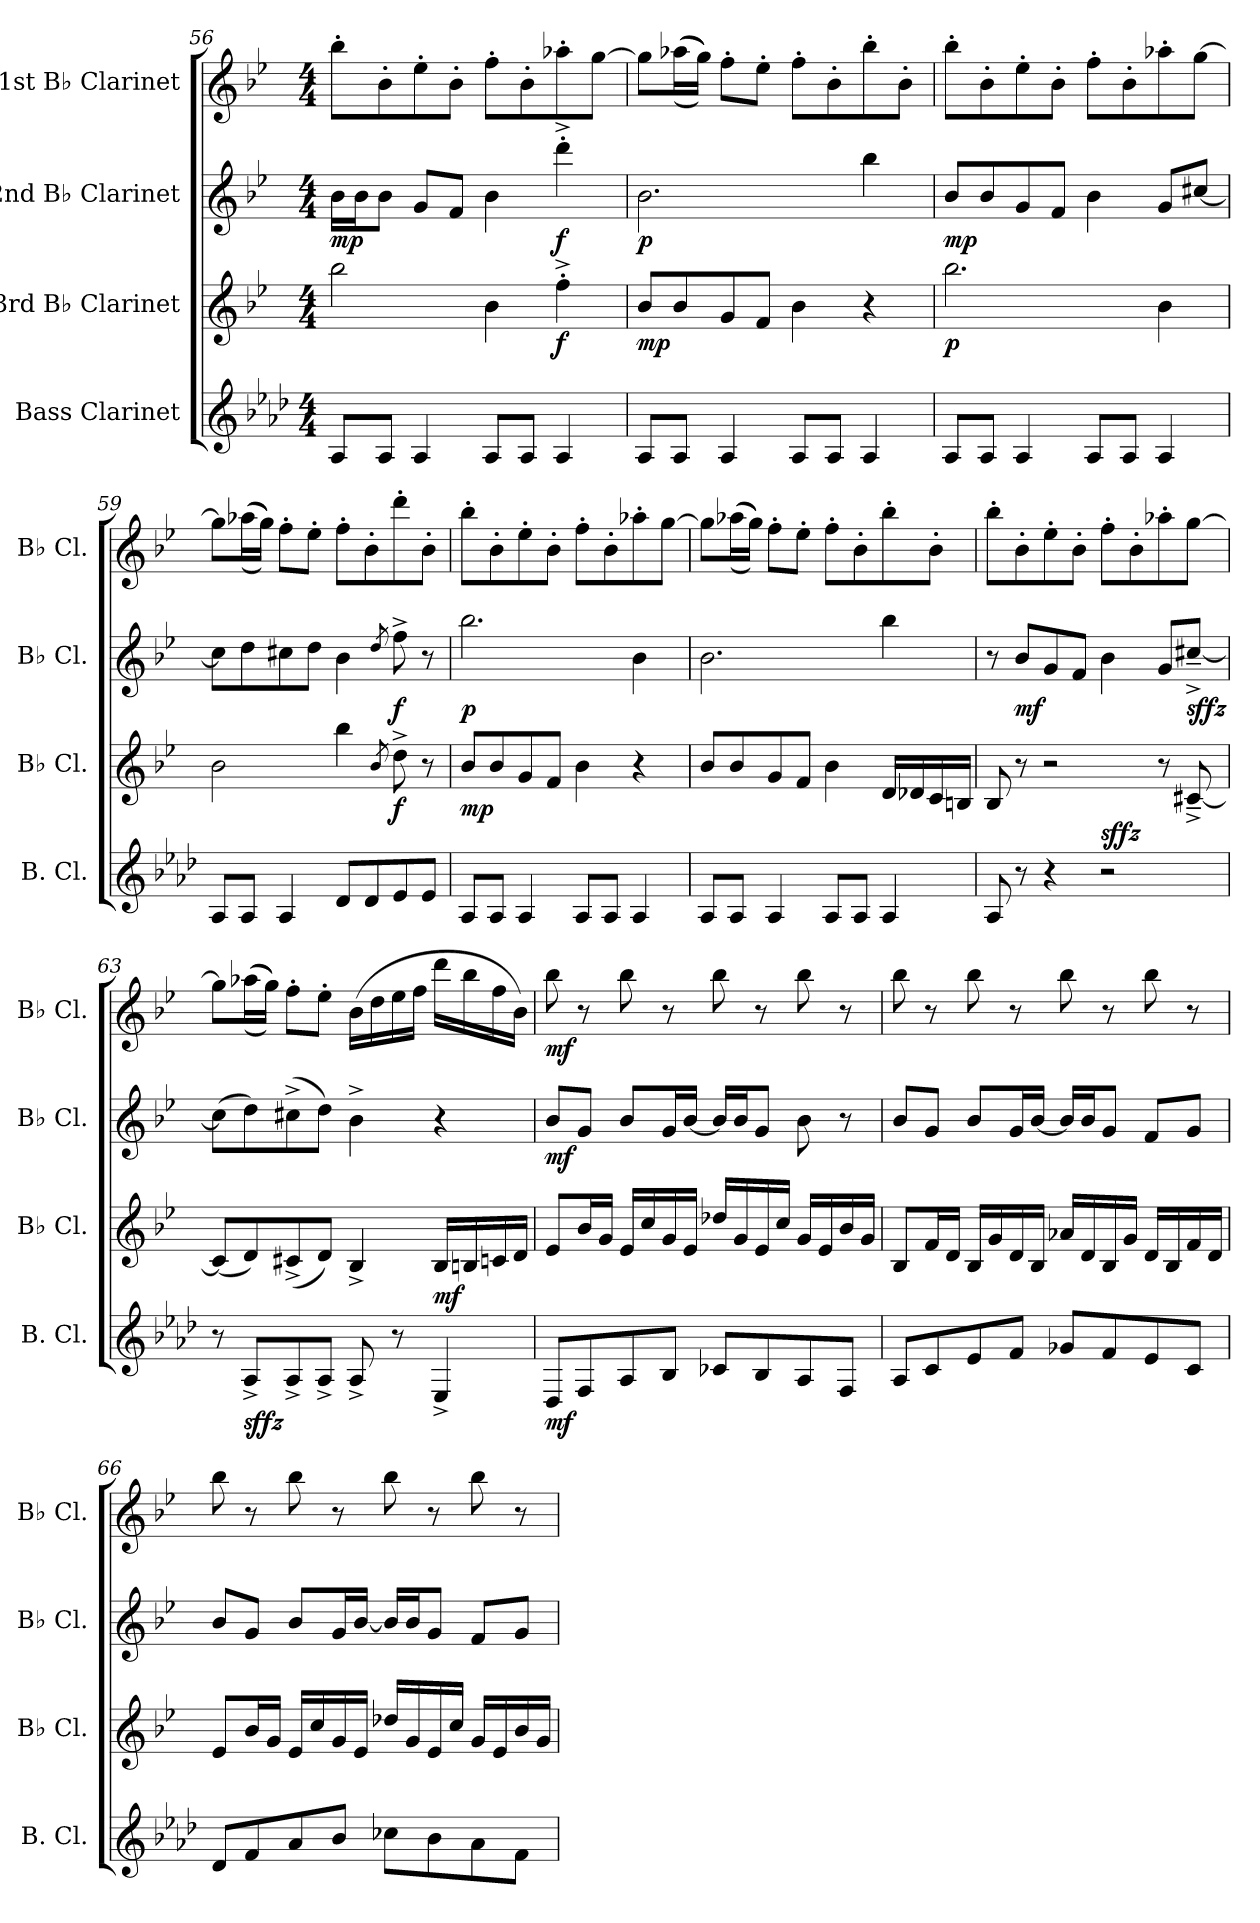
**kern	**dynam	**kern	**dynam	**kern	**dynam	**kern	**dynam
*part4	*part4	*part3	*part3	*part2	*part2	*part1	*part1
*staff4	*staff4	*staff3	*staff3	*staff2	*staff2	*staff1	*staff1
*I"Bass Clarinet	*	*I"3rd B♭ Clarinet	*	*I"2nd B♭ Clarinet	*	*I"1st B♭ Clarinet	*
*I'B. Cl.	*	*I'B♭ Cl.	*	*I'B♭ Cl.	*	*I'B♭ Cl.	*
!!LO:LB:g=z
*clefG2	*	*clefG2	*	*clefG2	*	*clefG2	*
*ITrd8c14	*	*ITrd1c2	*	*ITrd1c2	*	*ITrd1c2	*
*k[b-e-a-d-]	*	*k[b-e-a-d-]	*	*k[b-e-a-d-]	*	*k[b-e-a-d-]	*
*M4/4	*	*M4/4	*	*M4/4	*	*M4/4	*
=56	=56	=56	=56	=56	=56	=56	=56
!	!	!	!	!	!LO:DY:b	!	!
8AA-/L	.	2aa-\	.	16a-\LL	mp	8aa-'\L	.
.	.	.	.	16a-\J	.	.	.
8AA-/J	.	.	.	8a-\J	.	8a-'\	.
4AA-/	.	.	.	8f/L	.	8dd-'\	.
.	.	.	.	8e-/J	.	8a-'\J	.
8AA-/L	.	4a-\	.	4a-\	.	8ee-'\L	.
8AA-/J	.	.	.	.	.	8a-'\	.
!	!	!	!LO:DY:b	!	!LO:DY:b	!	!
4AA-/	.	4ee-^'\	f	4ccc^'\	f	8gg-X'\	.
.	.	.	.	.	.	[8ff\J	.
=57	=57	=57	=57	=57	=57	=57	=57
!	!	!	!LO:DY:b	!	!LO:DY:b	!	!
8AA-/L	.	8a-/L	mp	2.a-\	p	8ff\L]	.
8AA-/J	.	8a-/	.	.	.	(((16gg-X\L	.
.	.	.	.	.	.	16ff\JJ)))	.
4AA-/	.	8f/	.	.	.	8ee-'\L	.
.	.	8e-/J	.	.	.	8dd-'\J	.
8AA-/L	.	4a-\	.	.	.	8ee-'\L	.
8AA-/J	.	.	.	.	.	8a-'\	.
4AA-/	.	4r	.	4aa-\	.	8aa-'\	.
.	.	.	.	.	.	8a-'\J	.
=58	=58	=58	=58	=58	=58	=58	=58
!	!	!	!LO:DY:b	!	!LO:DY:b	!	!
8AA-/L	.	2.aa-\	p	8a-/L	mp	8aa-'\L	.
8AA-/J	.	.	.	8a-/	.	8a-'\	.
4AA-/	.	.	.	8f/	.	8dd-'\	.
.	.	.	.	8e-/J	.	8a-'\J	.
8AA-/L	.	.	.	4a-\	.	8ee-'\L	.
8AA-/J	.	.	.	.	.	8a-'\	.
4AA-/	.	4a-\	.	8f/L	.	8gg-X'\	.
.	.	.	.	[8bn/J	.	[8ff\J	.
!!LO:PB:g=z
=59	=59	=59	=59	=59	=59	=59	=59
8AA-/L	.	2a-\	.	8bn\L]	.	8ff\L]	.
8AA-/J	.	.	.	8cc\	.	(((16gg-X\L	.
.	.	.	.	.	.	16ff\JJ)))	.
4AA-/	.	.	.	8bn\	.	8ee-'\L	.
.	.	.	.	8cc\J	.	8dd-'\J	.
8D-/L	.	4aa-\	.	4a-\	.	8ee-'\L	.
8D-/	.	.	.	.	.	8a-'\	.
.	.	8qa-/	.	8qcc/	.	.	.
!	!	!	!LO:DY:b	!	!LO:DY:b	!	!
8E-/	.	8cc^\	f	8ee-^\	f	8ccc'\	.
8E-/J	.	8r	.	8r	.	8a-'\J	.
=60	=60	=60	=60	=60	=60	=60	=60
!	!	!	!LO:DY:b	!	!LO:DY:b	!	!
8AA-/L	.	8a-/L	mp	2.aa-\	p	8aa-'\L	.
8AA-/J	.	8a-/	.	.	.	8a-'\	.
4AA-/	.	8f/	.	.	.	8dd-'\	.
.	.	8e-/J	.	.	.	8a-'\J	.
8AA-/L	.	4a-\	.	.	.	8ee-'\L	.
8AA-/J	.	.	.	.	.	8a-'\	.
4AA-/	.	4r	.	4a-\	.	8gg-X'\	.
.	.	.	.	.	.	[8ff\J	.
=61	=61	=61	=61	=61	=61	=61	=61
8AA-/L	.	8a-/L	.	2.a-\	.	8ff\L]	.
8AA-/J	.	8a-/	.	.	.	(((16gg-X\L	.
.	.	.	.	.	.	16ff\JJ)))	.
4AA-/	.	8f/	.	.	.	8ee-'\L	.
.	.	8e-/J	.	.	.	8dd-'\J	.
8AA-/L	.	4a-\	.	.	.	8ee-'\L	.
8AA-/J	.	.	.	.	.	8a-'\	.
4AA-/	.	16c/LL	.	4aa-\	.	8aa-'\	.
.	.	16c-X/	.	.	.	.	.
.	.	16B-/	.	.	.	8a-'\J	.
.	.	16An/JJ	.	.	.	.	.
!!LO:LB:g=z
=62	=62	=62	=62	=62	=62	=62	=62
8AA-/	.	8A-/	.	8r	.	8aa-'\L	.
!	!	!	!	!	!LO:DY:b	!	!
8r	.	8r	.	8a-/L	mf	8a-'\	.
4r	.	2r	.	8f/	.	8dd-'\	.
.	.	.	.	8e-/J	.	8a-'\J	.
!	!LO:DY:a	!	!	!	!	!	!
2r	sffz	.	.	4a-\	.	8ee-'\L	.
.	.	.	.	.	.	8a-'\	.
.	.	8r	.	8f/L	.	8gg-X'\	.
!	!	!	!	!	!LO:DY:b	!	!
.	.	[8Bn^~/	.	[8bn^~/J	sffz	[8ff\J	.
=63	=63	=63	=63	=63	=63	=63	=63
8r	.	(8B/L]	.	(8bn\L]	.	8ff\L]	.
!	!LO:DY:b	!	!	!	!	!	!
8AA-^/L	sffz	8c/)	.	8cc\)	.	(((16gg-X\L	.
.	.	.	.	.	.	16ff\JJ)))	.
8AA-^/	.	(8Bn^/	.	(8bn^\	.	8ee-'\L	.
8AA-^/J	.	8c/J)	.	8cc\J)	.	8dd-'\J	.
8AA-^/	.	4A-^/	.	4a-^\	.	(16a-\LL	.
.	.	.	.	.	.	16cc\	.
8r	.	.	.	.	.	16dd-\	.
.	.	.	.	.	.	16ee-\JJ	.
!	!LO:DY:a	!	!	!	!	!	!
4EE-^/	mf	16A-/LL	.	4r	.	16ccc\LL	.
.	.	16An/	.	.	.	16aa-\	.
.	.	16B-X/	.	.	.	16ee-\	.
.	.	16c/JJ	.	.	.	16a-\JJ)	.
=64	=64	=64	=64	=64	=64	=64	=64
!	!LO:DY:b	!	!	!	!LO:DY:b	!	!LO:DY:b
8DD-/L	mf	8d-/L	.	8a-/L	mf	8aa-\	mf
8FF/	.	16a-/L	.	8f/J	.	8r	.
.	.	16f/JJ	.	.	.	.	.
8AA-/	.	16d-/LL	.	8a-/L	.	8aa-\	.
.	.	16b-/	.	.	.	.	.
8BB-/J	.	16f/	.	16f/L	.	8r	.
.	.	16d-/JJ	.	[16a-/JJ	.	.	.
8C-X/L	.	16cc-X/LL	.	16a-/LL]	.	8aa-\	.
.	.	16f/	.	16a-/J	.	.	.
8BB-/	.	16d-/	.	8f/J	.	8r	.
.	.	16b-/JJ	.	.	.	.	.
8AA-/	.	16f/LL	.	8a-\	.	8aa-\	.
.	.	16d-/	.	.	.	.	.
8FF/J	.	16a-/	.	8r	.	8r	.
.	.	16f/JJ	.	.	.	.	.
!!LO:LB:g=z
=65	=65	=65	=65	=65	=65	=65	=65
8AA-/L	.	8A-/L	.	8a-/L	.	8aa-\	.
8C/	.	16e-/L	.	8f/J	.	8r	.
.	.	16c/JJ	.	.	.	.	.
8E-/	.	16A-/LL	.	8a-/L	.	8aa-\	.
.	.	16f/	.	.	.	.	.
8F/J	.	16c/	.	16f/L	.	8r	.
.	.	16A-/JJ	.	[16a-/JJ	.	.	.
8G-X/L	.	16g-X/LL	.	16a-/LL]	.	8aa-\	.
.	.	16c/	.	16a-/J	.	.	.
8F/	.	16A-/	.	8f/J	.	8r	.
.	.	16f/JJ	.	.	.	.	.
8E-/	.	16c/LL	.	8e-/L	.	8aa-\	.
.	.	16A-/	.	.	.	.	.
8C/J	.	16e-/	.	8f/J	.	8r	.
.	.	16c/JJ	.	.	.	.	.
=66	=66	=66	=66	=66	=66	=66	=66
8D-/L	.	8d-/L	.	8a-/L	.	8aa-\	.
8F/	.	16a-/L	.	8f/J	.	8r	.
.	.	16f/JJ	.	.	.	.	.
8A-/	.	16d-/LL	.	8a-/L	.	8aa-\	.
.	.	16b-/	.	.	.	.	.
8B-/J	.	16f/	.	16f/L	.	8r	.
.	.	16d-/JJ	.	[16a-/JJ	.	.	.
8c-X\L	.	16cc-X/LL	.	16a-/LL]	.	8aa-\	.
.	.	16f/	.	16a-/J	.	.	.
8B-\	.	16d-/	.	8f/J	.	8r	.
.	.	16b-/JJ	.	.	.	.	.
8A-\	.	16f/LL	.	8e-/L	.	8aa-\	.
.	.	16d-/	.	.	.	.	.
8F\J	.	16a-/	.	8f/J	.	8r	.
.	.	16f/JJ	.	.	.	.	.
=	=	=	=	=	=	=	=
*-	*-	*-	*-	*-	*-	*-	*-
